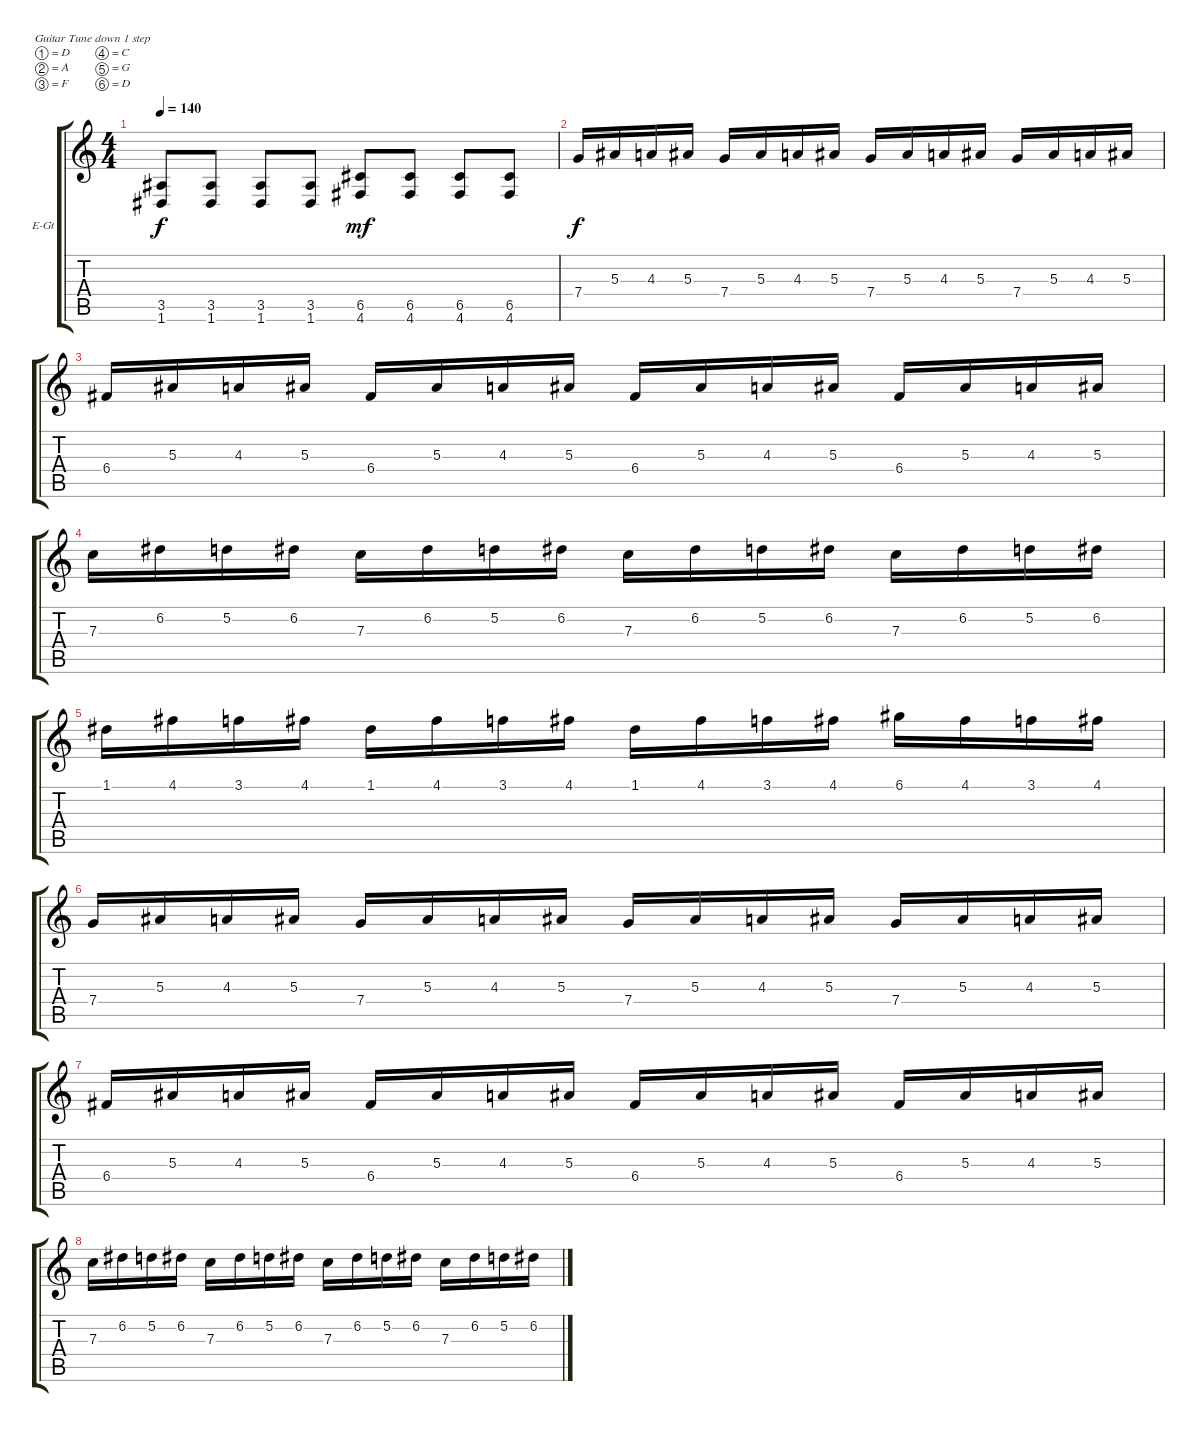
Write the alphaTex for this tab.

\bracketExtendMode groupsimilarinstruments
\firstSystemTrackNameOrientation horizontal
\otherSystemsTrackNameOrientation horizontal
\track ("Paul - Guitar 1" "E-Gt") {instrument distortionguitar}
\staff {score tabs}
\tuning (D4 A3 F3 C3 G2 D2)
\ts (4 4)
\tempo 140
\clef g2
\ks c
(3.5 1.6).8{dy f} (3.5 1.6).8 (3.5 1.6).8 (3.5 1.6).8 (6.5 4.6).8{dy mf} (6.5 4.6).8 (6.5 4.6).8 (6.5 4.6).8 |
7.4.16{dy f} 5.3.16 4.3.16 5.3.16 7.4.16 5.3.16 4.3.16 5.3.16 7.4.16 5.3.16 4.3.16 5.3.16 7.4.16 5.3.16 4.3.16 5.3.16 |
6.4.16 5.3.16 4.3.16 5.3.16 6.4.16 5.3.16 4.3.16 5.3.16 6.4.16 5.3.16 4.3.16 5.3.16 6.4.16 5.3.16 4.3.16 5.3.16 |
7.3.16 6.2.16 5.2.16 6.2.16 7.3.16 6.2.16 5.2.16 6.2.16 7.3.16 6.2.16 5.2.16 6.2.16 7.3.16 6.2.16 5.2.16 6.2.16 |
1.1.16 4.1.16 3.1.16 4.1.16 1.1.16 4.1.16 3.1.16 4.1.16 1.1.16 4.1.16 3.1.16 4.1.16 6.1.16 4.1.16 3.1.16 4.1.16 |
7.4.16 5.3.16 4.3.16 5.3.16 7.4.16 5.3.16 4.3.16 5.3.16 7.4.16 5.3.16 4.3.16 5.3.16 7.4.16 5.3.16 4.3.16 5.3.16 |
6.4.16 5.3.16 4.3.16 5.3.16 6.4.16 5.3.16 4.3.16 5.3.16 6.4.16 5.3.16 4.3.16 5.3.16 6.4.16 5.3.16 4.3.16 5.3.16 |
7.3.16 6.2.16 5.2.16 6.2.16 7.3.16 6.2.16 5.2.16 6.2.16 7.3.16 6.2.16 5.2.16 6.2.16 7.3.16 6.2.16 5.2.16 6.2.16
